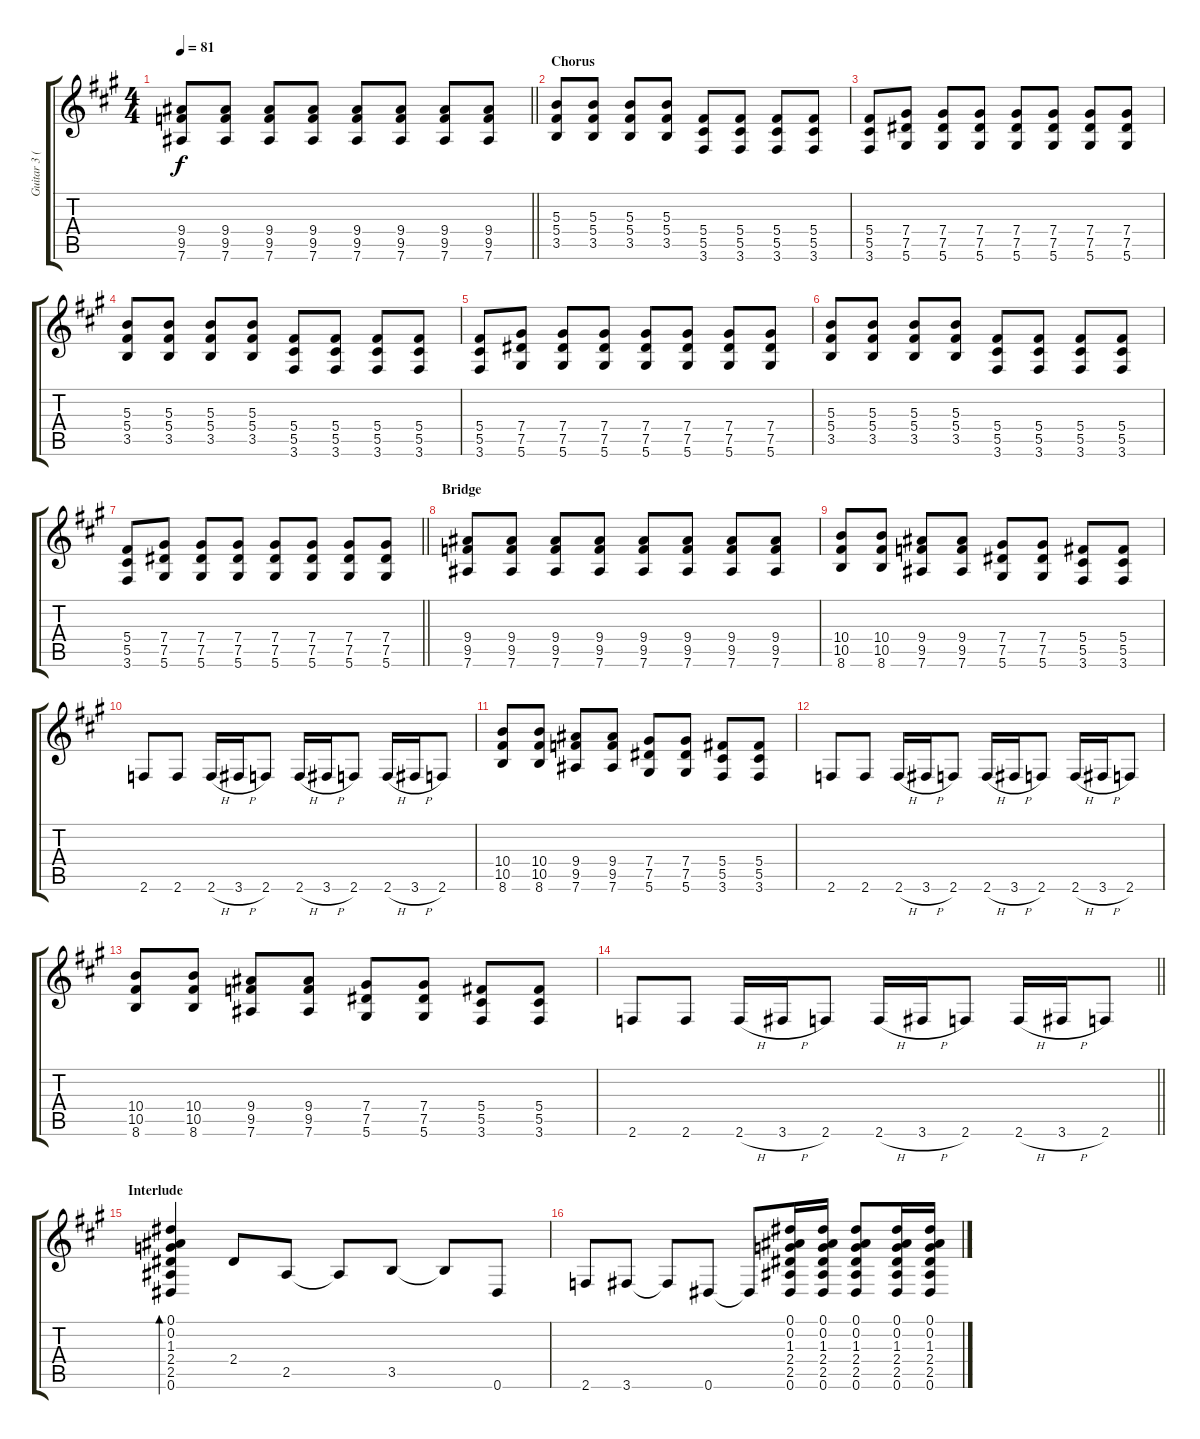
\track ("Guitar 3 (William)" "Guitar 3 (") {instrument overdrivenguitar}
\staff {score tabs}
\tuning (Eb4 Bb3 Gb3 Db3 Ab2 Eb2) {hide}
\ts (4 4)
\tempo 81
\clef g2
\barLineRight lightlight
\ks f#minor
(9.4 9.5 7.6).8{dy f} (9.4 9.5 7.6).8 (9.4 9.5 7.6).8 (9.4 9.5 7.6).8 (9.4 9.5 7.6).8 (9.4 9.5 7.6).8 (9.4 9.5 7.6).8 (9.4 9.5 7.6).8 |
\section ("" "Chorus")
(5.3 5.4 3.5).8 (5.3 5.4 3.5).8 (5.3 5.4 3.5).8 (5.3 5.4 3.5).8 (5.4 5.5 3.6).8 (5.4 5.5 3.6).8 (5.4 5.5 3.6).8 (5.4 5.5 3.6).8 |
(5.4 5.5 3.6).8 (7.4 7.5 5.6).8 (7.4 7.5 5.6).8 (7.4 7.5 5.6).8 (7.4 7.5 5.6).8 (7.4 7.5 5.6).8 (7.4 7.5 5.6).8 (7.4 7.5 5.6).8 |
(5.3 5.4 3.5).8 (5.3 5.4 3.5).8 (5.3 5.4 3.5).8 (5.3 5.4 3.5).8 (5.4 5.5 3.6).8 (5.4 5.5 3.6).8 (5.4 5.5 3.6).8 (5.4 5.5 3.6).8 |
(5.4 5.5 3.6).8 (7.4 7.5 5.6).8 (7.4 7.5 5.6).8 (7.4 7.5 5.6).8 (7.4 7.5 5.6).8 (7.4 7.5 5.6).8 (7.4 7.5 5.6).8 (7.4 7.5 5.6).8 |
(5.3 5.4 3.5).8 (5.3 5.4 3.5).8 (5.3 5.4 3.5).8 (5.3 5.4 3.5).8 (5.4 5.5 3.6).8 (5.4 5.5 3.6).8 (5.4 5.5 3.6).8 (5.4 5.5 3.6).8 |
\barLineRight lightlight
(5.4 5.5 3.6).8 (7.4 7.5 5.6).8 (7.4 7.5 5.6).8 (7.4 7.5 5.6).8 (7.4 7.5 5.6).8 (7.4 7.5 5.6).8 (7.4 7.5 5.6).8 (7.4 7.5 5.6).8 |
\section ("" "Bridge")
(9.4 9.5 7.6).8 (9.4 9.5 7.6).8 (9.4 9.5 7.6).8 (9.4 9.5 7.6).8 (9.4 9.5 7.6).8 (9.4 9.5 7.6).8 (9.4 9.5 7.6).8 (9.4 9.5 7.6).8 |
(10.4 10.5 8.6).8 (10.4 10.5 8.6).8 (9.4 9.5 7.6).8 (9.4 9.5 7.6).8 (7.4 7.5 5.6).8 (7.4 7.5 5.6).8 (5.4 5.5 3.6).8 (5.4 5.5 3.6).8 |
2.6.8 2.6.8 2.6{h}.16 3.6{h}.16 2.6.8 2.6{h}.16 3.6{h}.16 2.6.8 2.6{h}.16 3.6{h}.16 2.6.8 |
(10.4 10.5 8.6).8 (10.4 10.5 8.6).8 (9.4 9.5 7.6).8 (9.4 9.5 7.6).8 (7.4 7.5 5.6).8 (7.4 7.5 5.6).8 (5.4 5.5 3.6).8 (5.4 5.5 3.6).8 |
2.6.8 2.6.8 2.6{h}.16 3.6{h}.16 2.6.8 2.6{h}.16 3.6{h}.16 2.6.8 2.6{h}.16 3.6{h}.16 2.6.8 |
(10.4 10.5 8.6).8 (10.4 10.5 8.6).8 (9.4 9.5 7.6).8 (9.4 9.5 7.6).8 (7.4 7.5 5.6).8 (7.4 7.5 5.6).8 (5.4 5.5 3.6).8 (5.4 5.5 3.6).8 |
\barLineRight lightlight
2.6.8 2.6.8 2.6{h}.16 3.6{h}.16 2.6.8 2.6{h}.16 3.6{h}.16 2.6.8 2.6{h}.16 3.6{h}.16 2.6.8 |
\section ("" "Interlude")
(0.1 0.2 1.3 2.4 2.5 0.6).4{bd 120} 2.4.8 2.5.8 2.5{t}.8 3.5.8 3.5{t}.8 0.6.8 |
2.6.8 3.6.8 3.6{t}.8 0.6.8 0.6{t}.8 (0.1 0.2 1.3 2.4 2.5 0.6).16 (0.1 0.2 1.3 2.4 2.5 0.6).16 (0.1 0.2 1.3 2.4 2.5 0.6).8 (0.1 0.2 1.3 2.4 2.5 0.6).16 (0.1 0.2 1.3 2.4 2.5 0.6).16
